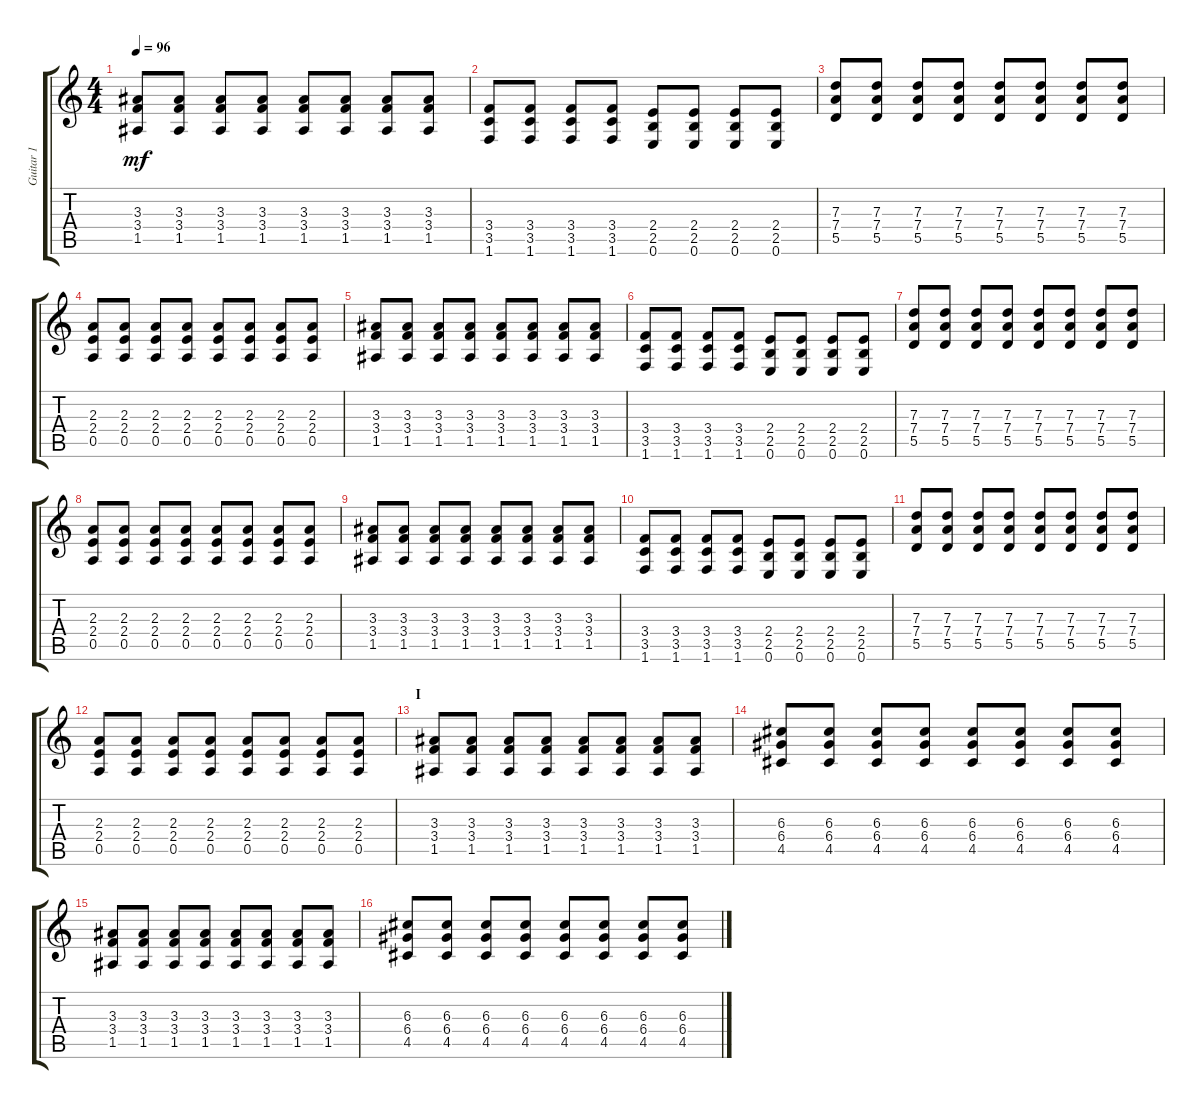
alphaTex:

\track ("Guitar 1" "Guitar 1") {instrument overdrivenguitar}
\staff {score tabs}
\tuning (E4 B3 G3 D3 A2 E2) {hide}
\ts (4 4)
\tempo 96
\clef g2
\ks c
(3.3 3.4 1.5).8{dy mf} (3.3 3.4 1.5).8 (3.3 3.4 1.5).8 (3.3 3.4 1.5).8 (3.3 3.4 1.5).8 (3.3 3.4 1.5).8 (3.3 3.4 1.5).8 (3.3 3.4 1.5).8 |
(3.4 3.5 1.6).8 (3.4 3.5 1.6).8 (3.4 3.5 1.6).8 (3.4 3.5 1.6).8 (2.4 2.5 0.6).8 (2.4 2.5 0.6).8 (2.4 2.5 0.6).8 (2.4 2.5 0.6).8 |
(7.3 7.4 5.5).8 (7.3 7.4 5.5).8 (7.3 7.4 5.5).8 (7.3 7.4 5.5).8 (7.3 7.4 5.5).8 (7.3 7.4 5.5).8 (7.3 7.4 5.5).8 (7.3 7.4 5.5).8 |
(2.3 2.4 0.5).8 (2.3 2.4 0.5).8 (2.3 2.4 0.5).8 (2.3 2.4 0.5).8 (2.3 2.4 0.5).8 (2.3 2.4 0.5).8 (2.3 2.4 0.5).8 (2.3 2.4 0.5).8 |
(3.3 3.4 1.5).8 (3.3 3.4 1.5).8 (3.3 3.4 1.5).8 (3.3 3.4 1.5).8 (3.3 3.4 1.5).8 (3.3 3.4 1.5).8 (3.3 3.4 1.5).8 (3.3 3.4 1.5).8 |
(3.4 3.5 1.6).8 (3.4 3.5 1.6).8 (3.4 3.5 1.6).8 (3.4 3.5 1.6).8 (2.4 2.5 0.6).8 (2.4 2.5 0.6).8 (2.4 2.5 0.6).8 (2.4 2.5 0.6).8 |
(7.3 7.4 5.5).8 (7.3 7.4 5.5).8 (7.3 7.4 5.5).8 (7.3 7.4 5.5).8 (7.3 7.4 5.5).8 (7.3 7.4 5.5).8 (7.3 7.4 5.5).8 (7.3 7.4 5.5).8 |
(2.3 2.4 0.5).8 (2.3 2.4 0.5).8 (2.3 2.4 0.5).8 (2.3 2.4 0.5).8 (2.3 2.4 0.5).8 (2.3 2.4 0.5).8 (2.3 2.4 0.5).8 (2.3 2.4 0.5).8 |
(3.3 3.4 1.5).8 (3.3 3.4 1.5).8 (3.3 3.4 1.5).8 (3.3 3.4 1.5).8 (3.3 3.4 1.5).8 (3.3 3.4 1.5).8 (3.3 3.4 1.5).8 (3.3 3.4 1.5).8 |
(3.4 3.5 1.6).8 (3.4 3.5 1.6).8 (3.4 3.5 1.6).8 (3.4 3.5 1.6).8 (2.4 2.5 0.6).8 (2.4 2.5 0.6).8 (2.4 2.5 0.6).8 (2.4 2.5 0.6).8 |
(7.3 7.4 5.5).8 (7.3 7.4 5.5).8 (7.3 7.4 5.5).8 (7.3 7.4 5.5).8 (7.3 7.4 5.5).8 (7.3 7.4 5.5).8 (7.3 7.4 5.5).8 (7.3 7.4 5.5).8 |
(2.3 2.4 0.5).8 (2.3 2.4 0.5).8 (2.3 2.4 0.5).8 (2.3 2.4 0.5).8 (2.3 2.4 0.5).8 (2.3 2.4 0.5).8 (2.3 2.4 0.5).8 (2.3 2.4 0.5).8 |
\section ("" "I")
(3.3 3.4 1.5).8 (3.3 3.4 1.5).8 (3.3 3.4 1.5).8 (3.3 3.4 1.5).8 (3.3 3.4 1.5).8 (3.3 3.4 1.5).8 (3.3 3.4 1.5).8 (3.3 3.4 1.5).8 |
(6.3 6.4 4.5).8 (6.3 6.4 4.5).8 (6.3 6.4 4.5).8 (6.3 6.4 4.5).8 (6.3 6.4 4.5).8 (6.3 6.4 4.5).8 (6.3 6.4 4.5).8 (6.3 6.4 4.5).8 |
(3.3 3.4 1.5).8 (3.3 3.4 1.5).8 (3.3 3.4 1.5).8 (3.3 3.4 1.5).8 (3.3 3.4 1.5).8 (3.3 3.4 1.5).8 (3.3 3.4 1.5).8 (3.3 3.4 1.5).8 |
(6.3 6.4 4.5).8 (6.3 6.4 4.5).8 (6.3 6.4 4.5).8 (6.3 6.4 4.5).8 (6.3 6.4 4.5).8 (6.3 6.4 4.5).8 (6.3 6.4 4.5).8 (6.3 6.4 4.5).8
